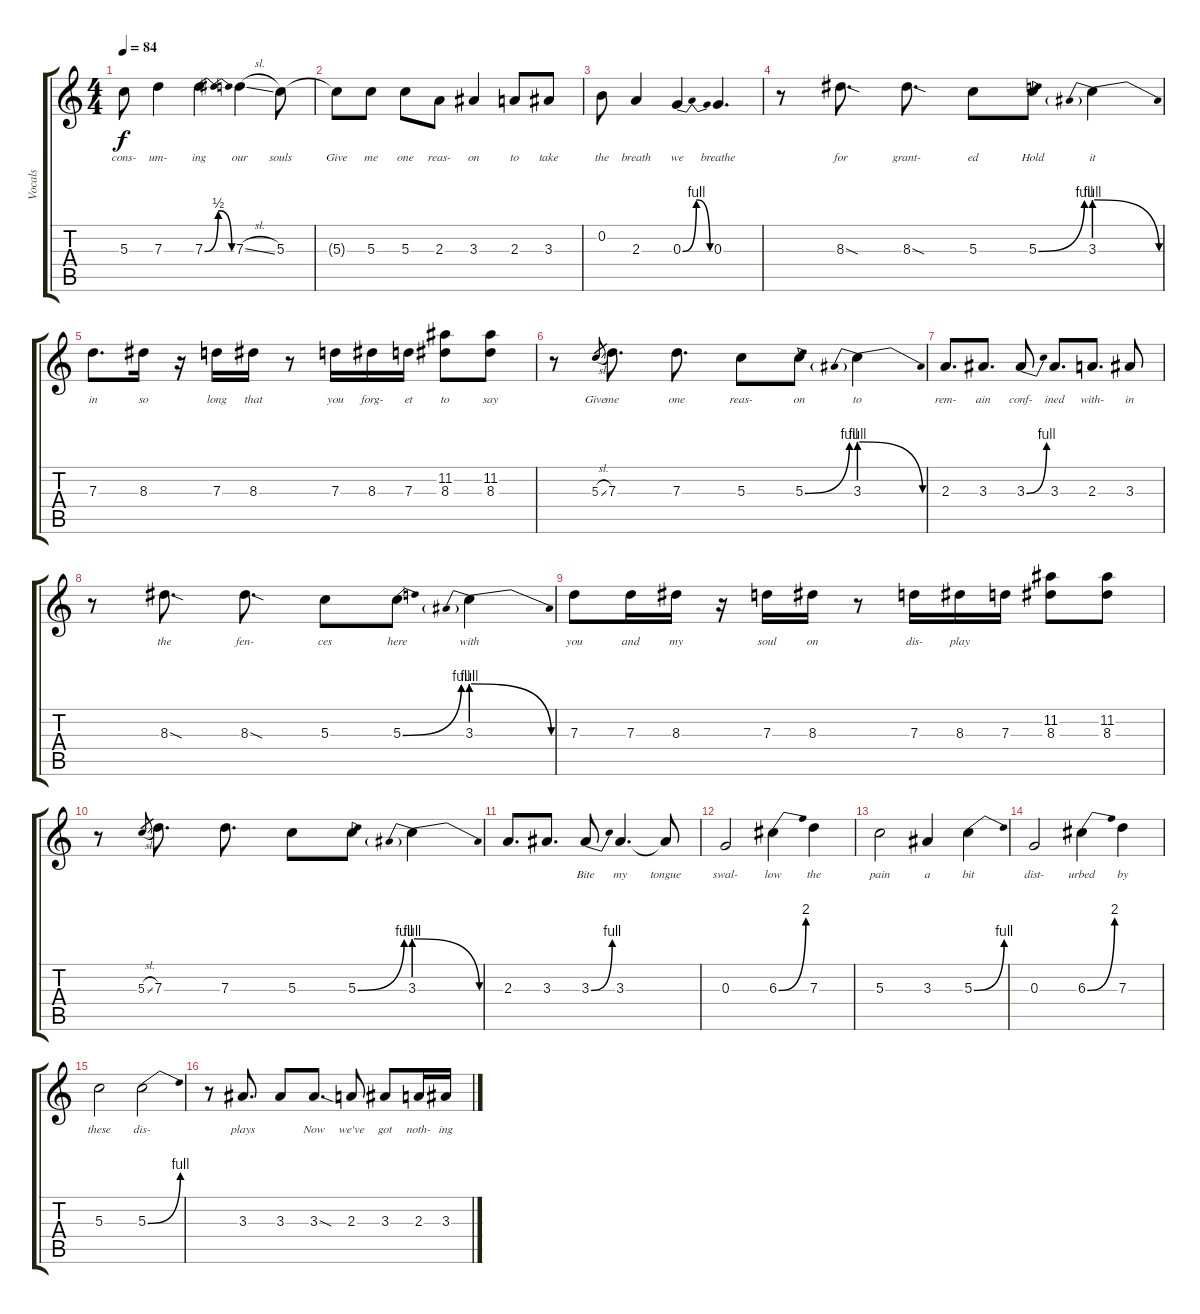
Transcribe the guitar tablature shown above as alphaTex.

\track ("Vocals" "Vocals") {instrument acousticguitarsteel}
\staff {score tabs}
\tuning (E4 B3 G3 D3 A2 E2) {hide}
\ts (4 4)
\tempo 84
\clef g2
\ks c
5.3{t}.8{lyrics (0 "cons-") lyrics (1 "") lyrics (2 "") lyrics (3 "") lyrics (4 "") dy f} 7.3.4{lyrics (0 "um-") lyrics (1 "") lyrics (2 "") lyrics (3 "") lyrics (4 "")} 7.3{be (bendrelease 0 0 15 2 15 2 60 0)}.4{lyrics (0 "ing") lyrics (1 "") lyrics (2 "") lyrics (3 "") lyrics (4 "")} 7.3{sl}.4{lyrics (0 "our") lyrics (1 "") lyrics (2 "") lyrics (3 "") lyrics (4 "")} 5.3.8{lyrics (0 "souls") lyrics (1 "") lyrics (2 "") lyrics (3 "") lyrics (4 "")} |
5.3{t}.8{lyrics (0 "Give") lyrics (1 "") lyrics (2 "") lyrics (3 "") lyrics (4 "")} 5.3.8{lyrics (0 "me") lyrics (1 "") lyrics (2 "") lyrics (3 "") lyrics (4 "")} 5.3.8{lyrics (0 "one") lyrics (1 "") lyrics (2 "") lyrics (3 "") lyrics (4 "")} 2.3.8{lyrics (0 "reas-") lyrics (1 "") lyrics (2 "") lyrics (3 "") lyrics (4 "")} 3.3.4{lyrics (0 "on") lyrics (1 "") lyrics (2 "") lyrics (3 "") lyrics (4 "")} 2.3.8{lyrics (0 "to") lyrics (1 "") lyrics (2 "") lyrics (3 "") lyrics (4 "")} 3.3.8{lyrics (0 "take") lyrics (1 "") lyrics (2 "") lyrics (3 "") lyrics (4 "")} |
0.2.8{lyrics (0 "the") lyrics (1 "") lyrics (2 "") lyrics (3 "") lyrics (4 "")} 2.3.4{lyrics (0 "breath") lyrics (1 "") lyrics (2 "") lyrics (3 "") lyrics (4 "")} 0.3{be (bendrelease 0 0 15 4 15 4 60 0)}.4{lyrics (0 "we") lyrics (1 "") lyrics (2 "") lyrics (3 "") lyrics (4 "")} 0.3.4{d lyrics (0 "breathe") lyrics (1 "") lyrics (2 "") lyrics (3 "") lyrics (4 "")} |
r.8 8.3{sod}.8{d lyrics (0 "for") lyrics (1 "") lyrics (2 "") lyrics (3 "") lyrics (4 "")} 8.3{sod}.8{d lyrics (0 "grant-") lyrics (1 "") lyrics (2 "") lyrics (3 "") lyrics (4 "")} 5.3.8{lyrics (0 "ed") lyrics (1 "") lyrics (2 "") lyrics (3 "") lyrics (4 "")} 5.3{be (bend 0 0 60 4)}.8{lyrics (0 "Hold") lyrics (1 "") lyrics (2 "") lyrics (3 "") lyrics (4 "")} 3.3{be (prebendrelease 0 4 60 0)}.4{lyrics (0 "it") lyrics (1 "") lyrics (2 "") lyrics (3 "") lyrics (4 "")} |
7.3.8{d lyrics (0 "in") lyrics (1 "") lyrics (2 "") lyrics (3 "") lyrics (4 "")} 8.3.16{lyrics (0 "so") lyrics (1 "") lyrics (2 "") lyrics (3 "") lyrics (4 "")} r.16 7.3.16{lyrics (0 "long") lyrics (1 "") lyrics (2 "") lyrics (3 "") lyrics (4 "")} 8.3.16{lyrics (0 "that") lyrics (1 "") lyrics (2 "") lyrics (3 "") lyrics (4 "")} r.8 7.3.16{lyrics (0 "you") lyrics (1 "") lyrics (2 "") lyrics (3 "") lyrics (4 "")} 8.3.16{lyrics (0 "forg-") lyrics (1 "") lyrics (2 "") lyrics (3 "") lyrics (4 "")} 7.3.16{lyrics (0 "et") lyrics (1 "") lyrics (2 "") lyrics (3 "") lyrics (4 "")} (11.2 8.3).8{lyrics (0 "to") lyrics (1 "") lyrics (2 "") lyrics (3 "") lyrics (4 "")} (11.2 8.3).8{lyrics (0 "say") lyrics (1 "") lyrics (2 "") lyrics (3 "") lyrics (4 "")} |
r.8 5.3{sl}.8{lyrics (0 "Give") lyrics (1 "") lyrics (2 "") lyrics (3 "") lyrics (4 "") gr} 7.3.8{d lyrics (0 "me") lyrics (1 "") lyrics (2 "") lyrics (3 "") lyrics (4 "")} 7.3.8{d lyrics (0 "one") lyrics (1 "") lyrics (2 "") lyrics (3 "") lyrics (4 "")} 5.3.8{lyrics (0 "reas-") lyrics (1 "") lyrics (2 "") lyrics (3 "") lyrics (4 "")} 5.3{be (bend 0 0 60 4)}.8{lyrics (0 "on") lyrics (1 "") lyrics (2 "") lyrics (3 "") lyrics (4 "")} 3.3{be (prebendrelease 0 4 60 0)}.4{lyrics (0 "to") lyrics (1 "") lyrics (2 "") lyrics (3 "") lyrics (4 "")} |
2.3.8{d lyrics (0 "rem-") lyrics (1 "") lyrics (2 "") lyrics (3 "") lyrics (4 "")} 3.3.8{d lyrics (0 "ain") lyrics (1 "") lyrics (2 "") lyrics (3 "") lyrics (4 "")} 3.3{be (bend 0 0 60 4)}.8{lyrics (0 "conf-") lyrics (1 "") lyrics (2 "") lyrics (3 "") lyrics (4 "")} 3.3.8{d lyrics (0 "ined") lyrics (1 "") lyrics (2 "") lyrics (3 "") lyrics (4 "")} 2.3.8{d lyrics (0 "with-") lyrics (1 "") lyrics (2 "") lyrics (3 "") lyrics (4 "")} 3.3.8{lyrics (0 "in") lyrics (1 "") lyrics (2 "") lyrics (3 "") lyrics (4 "")} |
r.8 8.3{sod}.8{d lyrics (0 "the") lyrics (1 "") lyrics (2 "") lyrics (3 "") lyrics (4 "")} 8.3{sod}.8{d lyrics (0 "fen-") lyrics (1 "") lyrics (2 "") lyrics (3 "") lyrics (4 "")} 5.3.8{lyrics (0 "ces") lyrics (1 "") lyrics (2 "") lyrics (3 "") lyrics (4 "")} 5.3{be (bend 0 0 60 4)}.8{lyrics (0 "here") lyrics (1 "") lyrics (2 "") lyrics (3 "") lyrics (4 "")} 3.3{be (prebendrelease 0 4 60 0)}.4{lyrics (0 "with") lyrics (1 "") lyrics (2 "") lyrics (3 "") lyrics (4 "")} |
7.3.8{lyrics (0 "you") lyrics (1 "") lyrics (2 "") lyrics (3 "") lyrics (4 "")} 7.3.16{lyrics (0 "and") lyrics (1 "") lyrics (2 "") lyrics (3 "") lyrics (4 "")} 8.3.16{lyrics (0 "my") lyrics (1 "") lyrics (2 "") lyrics (3 "") lyrics (4 "")} r.16 7.3.16{lyrics (0 "soul") lyrics (1 "") lyrics (2 "") lyrics (3 "") lyrics (4 "")} 8.3.16{lyrics (0 "on") lyrics (1 "") lyrics (2 "") lyrics (3 "") lyrics (4 "")} r.8 7.3.16{lyrics (0 "dis-") lyrics (1 "") lyrics (2 "") lyrics (3 "") lyrics (4 "")} 8.3.16{lyrics (0 "play") lyrics (1 "") lyrics (2 "") lyrics (3 "") lyrics (4 "")} 7.3.16{lyrics (0 "") lyrics (1 "") lyrics (2 "") lyrics (3 "") lyrics (4 "")} (11.2 8.3).8{lyrics (0 "") lyrics (1 "") lyrics (2 "") lyrics (3 "") lyrics (4 "")} (11.2 8.3).8{lyrics (0 "") lyrics (1 "") lyrics (2 "") lyrics (3 "") lyrics (4 "")} |
r.8 5.3{sl}.8{lyrics (0 "") lyrics (1 "") lyrics (2 "") lyrics (3 "") lyrics (4 "") gr} 7.3.8{d lyrics (0 "") lyrics (1 "") lyrics (2 "") lyrics (3 "") lyrics (4 "")} 7.3.8{d lyrics (0 "") lyrics (1 "") lyrics (2 "") lyrics (3 "") lyrics (4 "")} 5.3.8{lyrics (0 "") lyrics (1 "") lyrics (2 "") lyrics (3 "") lyrics (4 "")} 5.3{be (bend 0 0 60 4)}.8{lyrics (0 "") lyrics (1 "") lyrics (2 "") lyrics (3 "") lyrics (4 "")} 3.3{be (prebendrelease 0 4 60 0)}.4{lyrics (0 "") lyrics (1 "") lyrics (2 "") lyrics (3 "") lyrics (4 "")} |
2.3.8{d lyrics (0 "") lyrics (1 "") lyrics (2 "") lyrics (3 "") lyrics (4 "")} 3.3.8{d lyrics (0 "") lyrics (1 "") lyrics (2 "") lyrics (3 "") lyrics (4 "")} 3.3{be (bend 0 0 60 4)}.8{lyrics (0 "Bite") lyrics (1 "") lyrics (2 "") lyrics (3 "") lyrics (4 "")} 3.3.4{d lyrics (0 "my") lyrics (1 "") lyrics (2 "") lyrics (3 "") lyrics (4 "")} 3.3{t}.8{lyrics (0 "tongue") lyrics (1 "") lyrics (2 "") lyrics (3 "") lyrics (4 "")} |
0.3.2{lyrics (0 "swal-") lyrics (1 "") lyrics (2 "") lyrics (3 "") lyrics (4 "")} 6.3{be (bend 0 0 60 8)}.4{lyrics (0 "low") lyrics (1 "") lyrics (2 "") lyrics (3 "") lyrics (4 "")} 7.3.4{lyrics (0 "the") lyrics (1 "") lyrics (2 "") lyrics (3 "") lyrics (4 "")} |
5.3.2{lyrics (0 "pain") lyrics (1 "") lyrics (2 "") lyrics (3 "") lyrics (4 "")} 3.3.4{lyrics (0 "a") lyrics (1 "") lyrics (2 "") lyrics (3 "") lyrics (4 "")} 5.3{be (bend 0 0 60 4)}.4{lyrics (0 "bit") lyrics (1 "") lyrics (2 "") lyrics (3 "") lyrics (4 "")} |
0.3.2{lyrics (0 "dist-") lyrics (1 "") lyrics (2 "") lyrics (3 "") lyrics (4 "")} 6.3{be (bend 0 0 60 8)}.4{lyrics (0 "urbed") lyrics (1 "") lyrics (2 "") lyrics (3 "") lyrics (4 "")} 7.3.4{lyrics (0 "by") lyrics (1 "") lyrics (2 "") lyrics (3 "") lyrics (4 "")} |
5.3.2{lyrics (0 "these") lyrics (1 "") lyrics (2 "") lyrics (3 "") lyrics (4 "")} 5.3{be (bend 0 0 60 4)}.2{lyrics (0 "dis-") lyrics (1 "") lyrics (2 "") lyrics (3 "") lyrics (4 "")} |
r.8 3.3.8{d lyrics (0 "plays") lyrics (1 "") lyrics (2 "") lyrics (3 "") lyrics (4 "")} 3.3.8{lyrics (0 "") lyrics (1 "") lyrics (2 "") lyrics (3 "") lyrics (4 "")} 3.3{sod}.8{d lyrics (0 "Now") lyrics (1 "") lyrics (2 "") lyrics (3 "") lyrics (4 "")} 2.3.8{lyrics (0 "we've") lyrics (1 "") lyrics (2 "") lyrics (3 "") lyrics (4 "")} 3.3.8{lyrics (0 "got") lyrics (1 "") lyrics (2 "") lyrics (3 "") lyrics (4 "")} 2.3.16{lyrics (0 "noth-") lyrics (1 "") lyrics (2 "") lyrics (3 "") lyrics (4 "")} 3.3.16{lyrics (0 "ing") lyrics (1 "") lyrics (2 "") lyrics (3 "") lyrics (4 "")}
